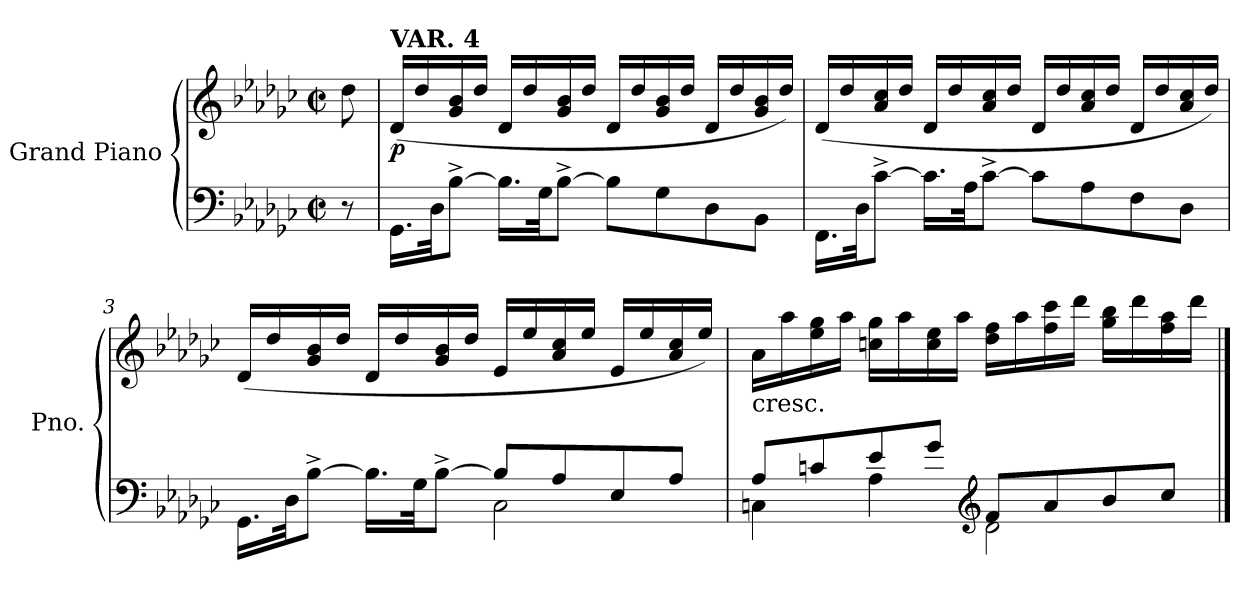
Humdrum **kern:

**kern	**kern	**dynam
*part1	*part1	*part1
*staff2	*staff1	*staff1/2
*I"Grand Piano	*	*
*I'Pno.	*	*
*clefF4	*clefG2	*
*k[b-e-a-d-g-c-]	*k[b-e-a-d-g-c-]	*
*M2/2	*M2/2	*
*met(c|)	*met(c|)	*
*MM88	*MM88	*
=	=	=
8r	8dd-\	.
=1	=1	=1
!	!LO:TX:a:B:t=VAR. 4	!
!	!	!LO:DY:b
16.GG-\LL	(<16d-/LL	p
.	16dd-/	.
32D-\JK	.	.
[8B-^\J	16g-/ 16b-/	.
.	16dd-/JJ	.
16.B-\LL]	16d-/LL	.
.	16dd-/	.
32G-\JK	.	.
[8B-^\J	16g-/ 16b-/	.
.	16dd-/JJ	.
8B-\L]	16d-/LL	.
.	16dd-/	.
8G-\	16g-/ 16b-/	.
.	16dd-/JJ	.
8D-\	16d-/LL	.
.	16dd-/	.
8BB-\J	16g-/ 16b-/	.
.	16dd-/JJ)	.
=2	=2	=2
16.FF\LL	(<16d-/LL	.
.	16dd-/	.
32D-\JK	.	.
[8c-^\J	16a-/ 16cc-/	.
.	16dd-/JJ	.
16.c-\LL]	16d-/LL	.
.	16dd-/	.
32A-\JK	.	.
[8c-^\J	16a-/ 16cc-/	.
.	16dd-/JJ	.
8c-\L]	16d-/LL	.
.	16dd-/	.
8A-\	16a-/ 16cc-/	.
.	16dd-/JJ	.
8F\	16d-/LL	.
.	16dd-/	.
8D-\J	16a-/ 16cc-/	.
.	16dd-/JJ)	.
!!LO:LB:g=z
=3	=3	=3
*^	*	*
16.GG-\LL	2ryy	(<16d-/LL	.
.	.	16dd-/	.
32D-\JK	.	.	.
[8B-^\J	.	16g-/ 16b-/	.
.	.	16dd-/JJ	.
16.B-\LL]	.	16d-/LL	.
.	.	16dd-/	.
32G-\JK	.	.	.
[8B-^\J	.	16g-/ 16b-/	.
.	.	16dd-/JJ	.
8B-/L]	2C-\	16e-/LL	.
.	.	16ee-/	.
8A-/	.	16a-/ 16cc-/	.
.	.	16ee-/JJ	.
8E-/	.	16e-/LL	.
.	.	16ee-/	.
8A-/J	.	16a-/ 16cc-/	.
.	.	16ee-/JJ)	.
=4	=4	=4	=4
!	!	!LO:TX:b:t=cresc.	!
8A-/L	4Cn\	16a-\LL	.
.	.	16aa-\	.
8cn/	.	16ee-\ 16gg-\	.
.	.	16aa-\JJ	.
8e-/	4A-\	16ccn\ 16gg-\LL	.
.	.	16aa-\	.
8g-/J	.	16cc\ 16ee-\	.
.	.	16aa-\JJ	.
*clefG2	*	*	*
8f/L	2d-\	16dd-\ 16ff\LL	.
.	.	16aa-\	.
8a-/	.	16ff\ 16ccc-\	.
.	.	16ddd-\JJ	.
8b-/	.	16gg-\ 16bb-\LL	.
.	.	16ddd-\	.
8cc-/J	.	16ff\ 16aa-\	.
.	.	16ddd-\JJ	.
*v	*v	*	*
==	==	==
*-	*-	*-
